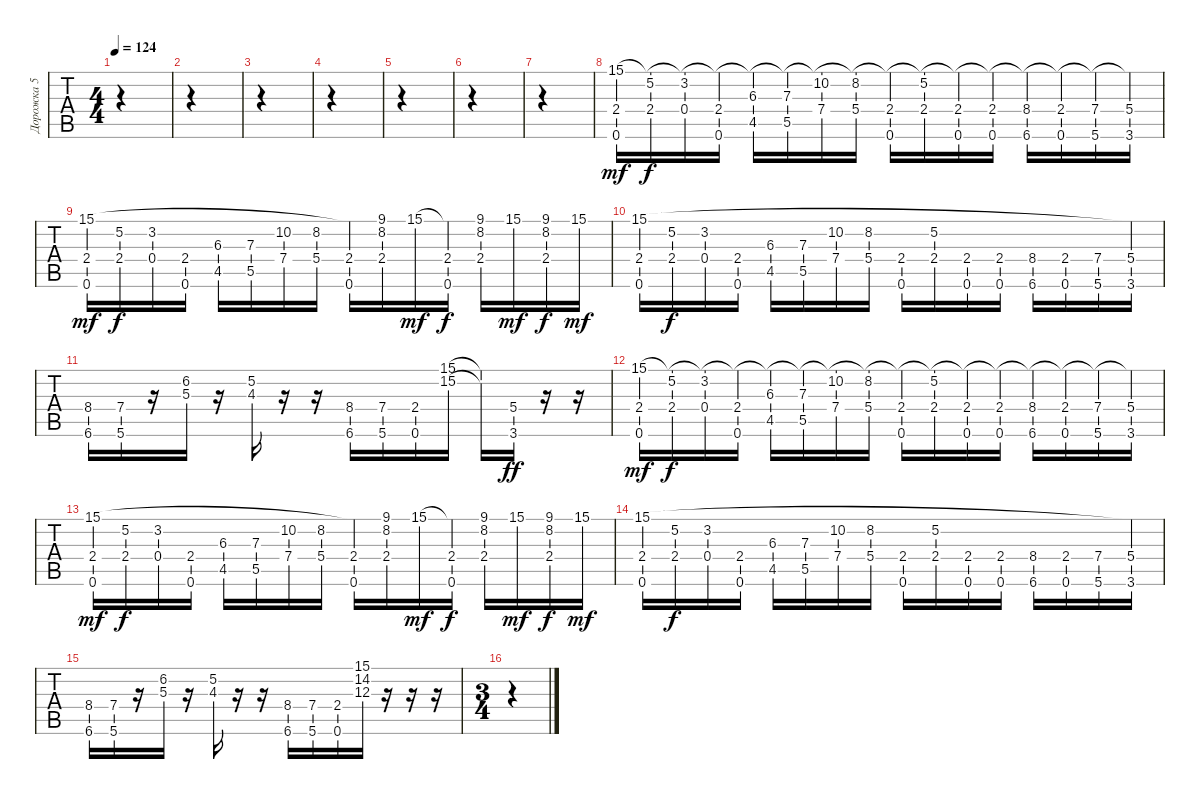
\track ("Дорожка 5" "Дорожка 5") {instrument lead2sawtooth}
\staff {tabs}
\tuning (D4 A3 F3 C3 G2 D2) {hide}
\ts (4 4)
\tempo 124
\clef g2
\ks c
|
|
|
|
|
|
|
(15.1 2.4 0.6).16{dy mf volume 11} (15.1{t} 5.2 2.4).16{dy f} (15.1{t} 3.2 0.4).16 (15.1{t} 2.4 0.6).16 (15.1{t} 6.3 4.5).16 (15.1{t} 7.3 5.5).16 (15.1{t} 10.2 7.4).16 (15.1{t} 8.2 5.4).16 (15.1{t} 2.4 0.6).16 (15.1{t} 5.2 2.4).16 (15.1{t} 2.4 0.6).16 (15.1{t} 2.4 0.6).16 (15.1{t} 8.4 6.6).16 (15.1{t} 2.4 0.6).16 (15.1{t} 7.4 5.6).16 (15.1{t} 5.4 3.6).16 |
(15.1 2.4 0.6).16{dy mf} (5.2 2.4).16{dy f} (3.2 0.4).16 (2.4 0.6).16 (6.3 4.5).16 (7.3 5.5).16 (10.2 7.4).16 (8.2 5.4).16 (15.1{t} 2.4 0.6).16 (9.1 8.2 2.4).16 15.1.16{dy mf} (15.1{t} 2.4 0.6).16{dy f} (9.1 8.2 2.4).16 15.1.16{dy mf} (9.1 8.2 2.4).16{dy f} 15.1.16{dy mf} |
(15.1 2.4 0.6).16 (5.2 2.4).16{dy f} (3.2 0.4).16 (2.4 0.6).16 (6.3 4.5).16 (7.3 5.5).16 (10.2 7.4).16 (8.2 5.4).16 (2.4 0.6).16 (5.2 2.4).16 (2.4 0.6).16 (2.4 0.6).16 (8.4 6.6).16 (2.4 0.6).16 (7.4 5.6).16 (15.1{t} 5.4 3.6).16 |
(8.4 6.6).16 (7.4 5.6).16 r.16 (6.2 5.3).16 r.16 (5.2 4.3).16 r.16 r.16 (8.4 6.6).16 (7.4 5.6).16 (2.4 0.6).16 (15.1 15.2).16 (15.1{t} 15.2{t}).16 (5.4 3.6).16{dy ff} r.16 r.16 |
(15.1 2.4 0.6).16{dy mf volume 11} (15.1{t} 5.2 2.4).16{dy f} (15.1{t} 3.2 0.4).16 (15.1{t} 2.4 0.6).16 (15.1{t} 6.3 4.5).16 (15.1{t} 7.3 5.5).16 (15.1{t} 10.2 7.4).16 (15.1{t} 8.2 5.4).16 (15.1{t} 2.4 0.6).16 (15.1{t} 5.2 2.4).16 (15.1{t} 2.4 0.6).16 (15.1{t} 2.4 0.6).16 (15.1{t} 8.4 6.6).16 (15.1{t} 2.4 0.6).16 (15.1{t} 7.4 5.6).16 (15.1{t} 5.4 3.6).16 |
(15.1 2.4 0.6).16{dy mf} (5.2 2.4).16{dy f} (3.2 0.4).16 (2.4 0.6).16 (6.3 4.5).16 (7.3 5.5).16 (10.2 7.4).16 (8.2 5.4).16 (15.1{t} 2.4 0.6).16 (9.1 8.2 2.4).16 15.1.16{dy mf} (15.1{t} 2.4 0.6).16{dy f} (9.1 8.2 2.4).16 15.1.16{dy mf} (9.1 8.2 2.4).16{dy f} 15.1.16{dy mf} |
(15.1 2.4 0.6).16 (5.2 2.4).16{dy f} (3.2 0.4).16 (2.4 0.6).16 (6.3 4.5).16 (7.3 5.5).16 (10.2 7.4).16 (8.2 5.4).16 (2.4 0.6).16 (5.2 2.4).16 (2.4 0.6).16 (2.4 0.6).16 (8.4 6.6).16 (2.4 0.6).16 (7.4 5.6).16 (15.1{t} 5.4 3.6).16 |
(8.4 6.6).16 (7.4 5.6).16 r.16 (6.2 5.3).16 r.16 (5.2 4.3).16 r.16 r.16 (8.4 6.6).16 (7.4 5.6).16 (2.4 0.6).16 (15.1 14.2 12.3).16 r.16 r.16 r.16 |
\ts (3 4)
